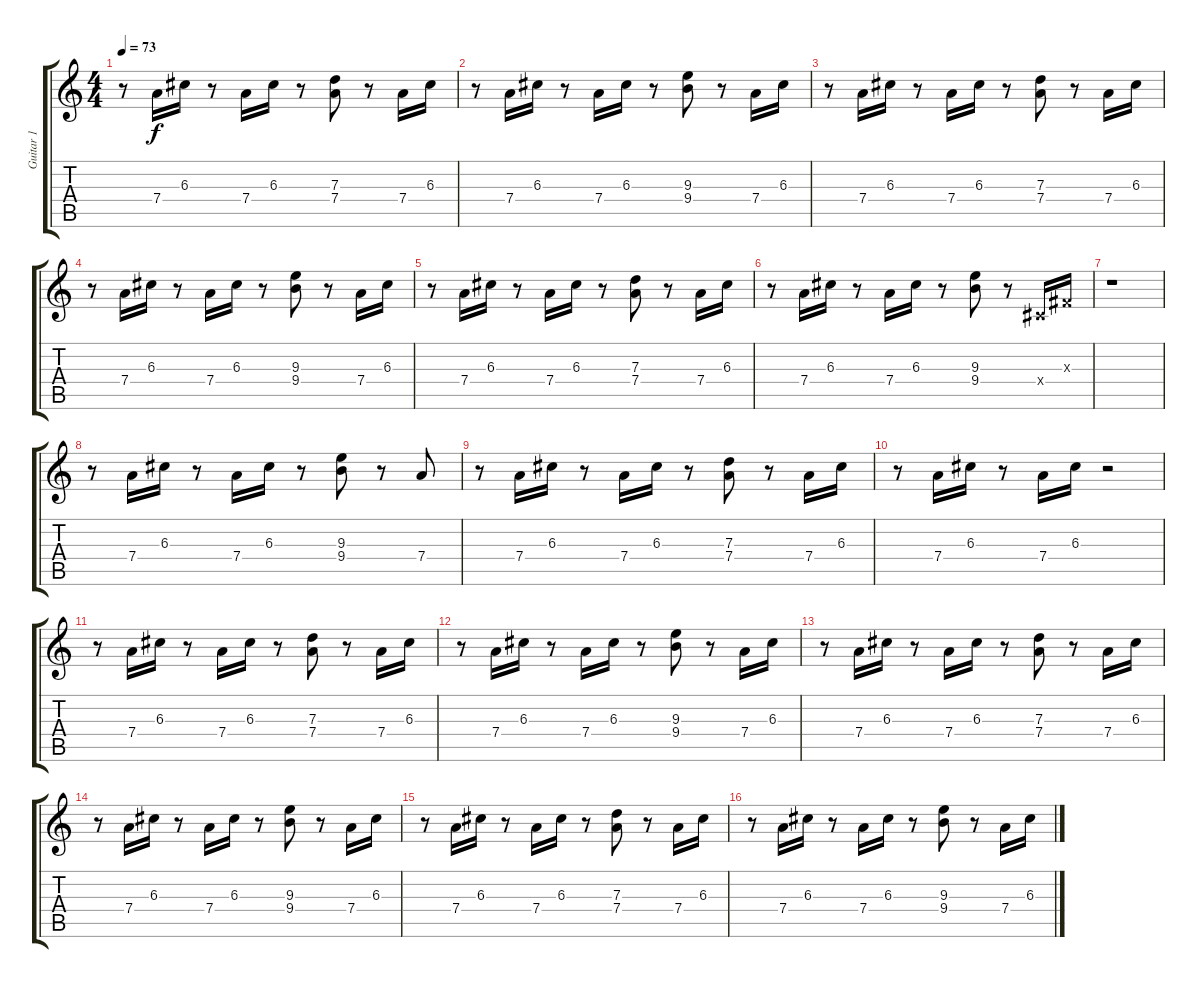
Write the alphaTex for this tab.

\track ("Guitar 1" "Guitar 1") {instrument electricguitarclean}
\staff {score tabs}
\tuning (E4 B3 G3 D3 A2 E2) {hide}
\ts (4 4)
\tempo 73
\clef g2
\ks c
r.8{dy f} 7.4.16 6.3.16 r.8 7.4.16 6.3.16 r.8 (7.3 7.4).8 r.8 7.4.16 6.3.16 |
r.8 7.4.16 6.3.16 r.8 7.4.16 6.3.16 r.8 (9.3 9.4).8 r.8 7.4.16 6.3.16 |
r.8 7.4.16 6.3.16 r.8 7.4.16 6.3.16 r.8 (7.3 7.4).8 r.8 7.4.16 6.3.16 |
r.8 7.4.16 6.3.16 r.8 7.4.16 6.3.16 r.8 (9.3 9.4).8 r.8 7.4.16 6.3.16 |
r.8 7.4.16 6.3.16 r.8 7.4.16 6.3.16 r.8 (7.3 7.4).8 r.8 7.4.16 6.3.16 |
r.8 7.4.16 6.3.16 r.8 7.4.16 6.3.16 r.8 (9.3 9.4).8 r.8 -1.4{x}.16 -1.3{x}.16 |
r.1 |
r.8 7.4.16 6.3.16 r.8 7.4.16 6.3.16 r.8 (9.3 9.4).8 r.8 7.4.8 |
r.8 7.4.16 6.3.16 r.8 7.4.16 6.3.16 r.8 (7.3 7.4).8 r.8 7.4.16 6.3.16 |
r.8 7.4.16 6.3.16 r.8 7.4.16 6.3.16 r.2 |
r.8 7.4.16 6.3.16 r.8 7.4.16 6.3.16 r.8 (7.3 7.4).8 r.8 7.4.16 6.3.16 |
r.8 7.4.16 6.3.16 r.8 7.4.16 6.3.16 r.8 (9.3 9.4).8 r.8 7.4.16 6.3.16 |
r.8 7.4.16 6.3.16 r.8 7.4.16 6.3.16 r.8 (7.3 7.4).8 r.8 7.4.16 6.3.16 |
r.8 7.4.16 6.3.16 r.8 7.4.16 6.3.16 r.8 (9.3 9.4).8 r.8 7.4.16 6.3.16 |
r.8 7.4.16 6.3.16 r.8 7.4.16 6.3.16 r.8 (7.3 7.4).8 r.8 7.4.16 6.3.16 |
r.8 7.4.16 6.3.16 r.8 7.4.16 6.3.16 r.8 (9.3 9.4).8 r.8 7.4.16 6.3.16
